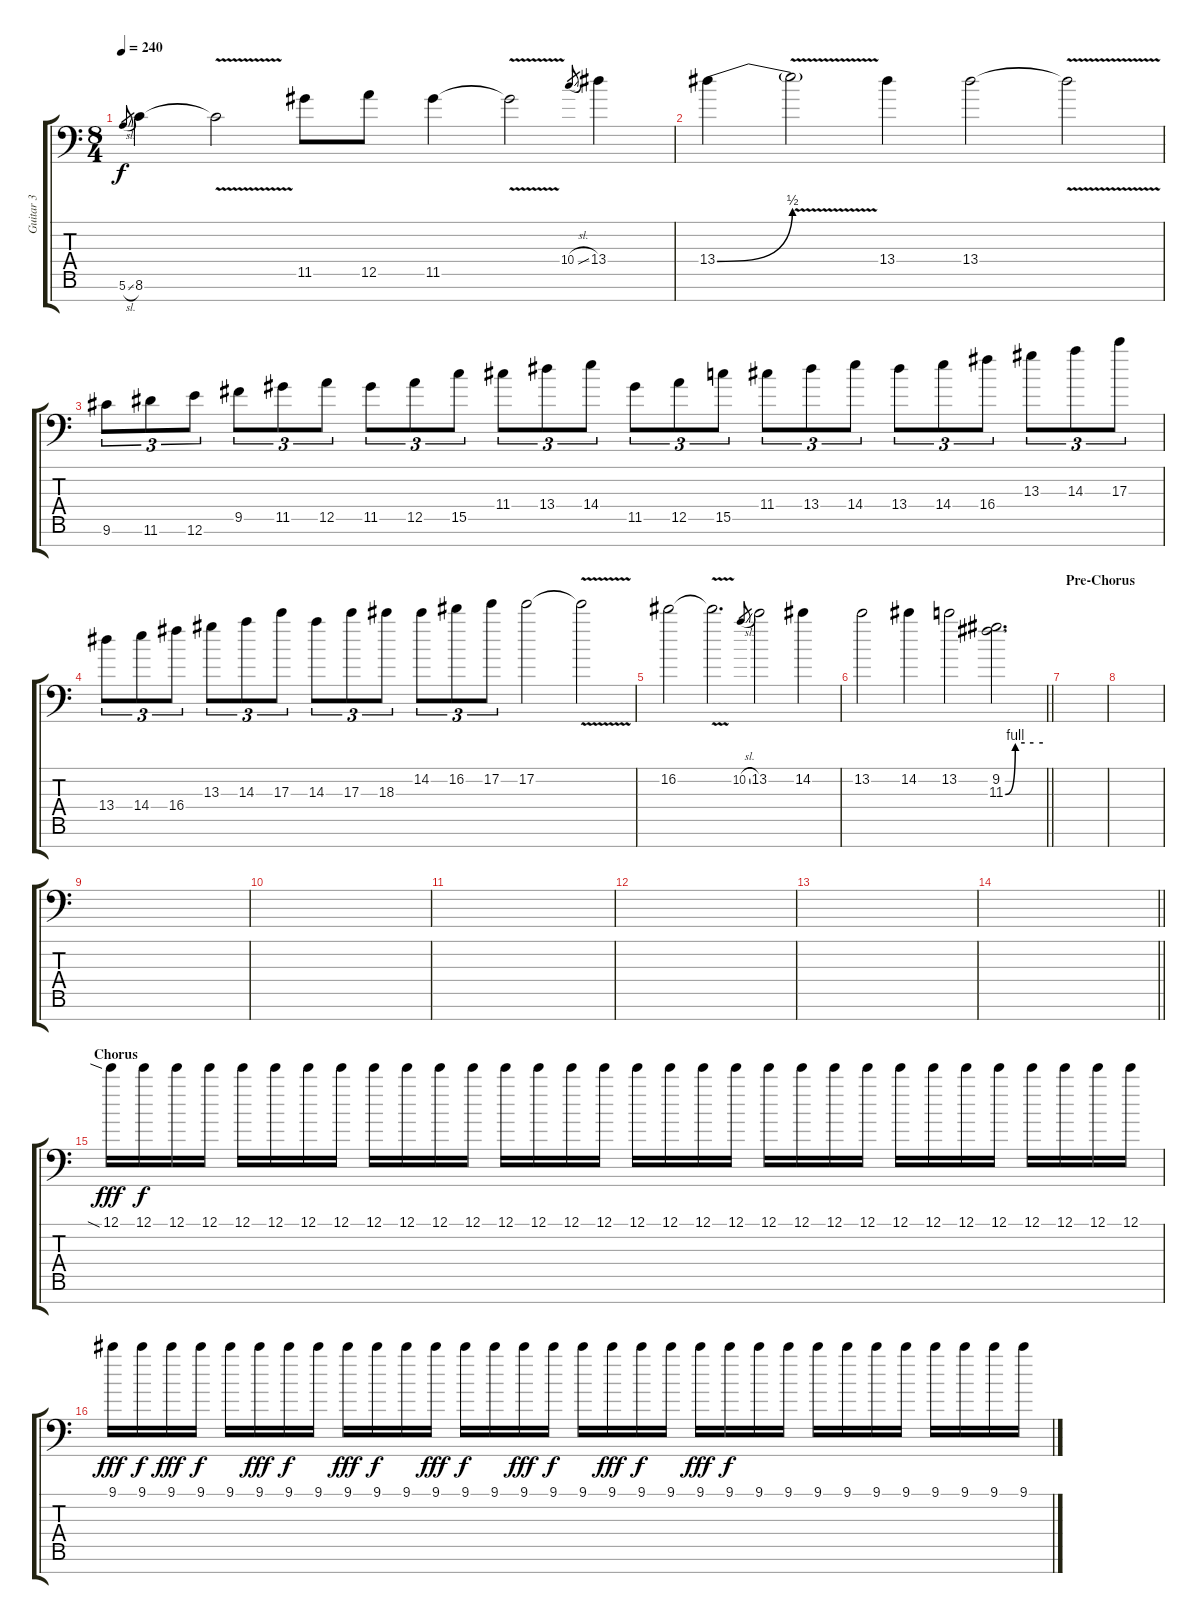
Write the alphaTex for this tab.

\track ("Guitar 3" "Guitar 3") {instrument electricguitarjazz}
\staff {score tabs}
\tuning (E4 B3 G3 D3 A2 E2 A1) {hide}
\ts (8 4)
\tempo 240
\clef f4
\ks c
5.6{sl}.8{gr dy f} 8.6.4 8.6{v t}.2 11.5.8 12.5.8 11.5.4 11.5{v t}.2 10.4{sl}.8{gr} 13.4.4 |
13.4{be (bend 0 0 60 2)}.4 13.4{v t}.2 13.4.4 13.4.2 13.4{v t}.2 |
9.6.8{tu (3 2)} 11.6.8{tu (3 2)} 12.6.8{tu (3 2)} 9.5.8{tu (3 2)} 11.5.8{tu (3 2)} 12.5.8{tu (3 2)} 11.5.8{tu (3 2)} 12.5.8{tu (3 2)} 15.5.8{tu (3 2)} 11.4.8{tu (3 2)} 13.4.8{tu (3 2)} 14.4.8{tu (3 2)} 11.5.8{tu (3 2)} 12.5.8{tu (3 2)} 15.5.8{tu (3 2)} 11.4.8{tu (3 2)} 13.4.8{tu (3 2)} 14.4.8{tu (3 2)} 13.4.8{tu (3 2)} 14.4.8{tu (3 2)} 16.4.8{tu (3 2)} 13.3.8{tu (3 2)} 14.3.8{tu (3 2)} 17.3.8{tu (3 2)} |
13.4.8{tu (3 2)} 14.4.8{tu (3 2)} 16.4.8{tu (3 2)} 13.3.8{tu (3 2)} 14.3.8{tu (3 2)} 17.3.8{tu (3 2)} 14.3.8{tu (3 2)} 17.3.8{tu (3 2)} 18.3.8{tu (3 2)} 14.2.8{tu (3 2)} 16.2.8{tu (3 2)} 17.2.8{tu (3 2)} 17.2.2 17.2{v t}.2 |
16.2.2 16.2{v t}.2{d} 10.2{sl}.8{gr} 13.2.2 14.2.4 |
\barLineRight lightlight
13.2.2 14.2.4 13.2.2 (9.2 11.3{be (custom 0 0 16 4 31 4 45 4 60 4)}).2{d} |
\section ("" "Pre-Chorus")
|
|
|
|
|
|
|
\barLineRight lightlight
|
\section ("" "Chorus")
12.1{sia}.16{dy fff volume 16 balance 8} 12.1.16{dy f} 12.1.16 12.1.16 12.1.16 12.1.16 12.1.16 12.1.16 12.1.16 12.1.16 12.1.16 12.1.16 12.1.16 12.1.16 12.1.16 12.1.16 12.1.16 12.1.16 12.1.16 12.1.16 12.1.16 12.1.16 12.1.16 12.1.16 12.1.16 12.1.16 12.1.16 12.1.16 12.1.16 12.1.16 12.1.16 12.1.16 |
9.1.16{dy fff} 9.1.16{dy f} 9.1.16{dy fff} 9.1.16{dy f} 9.1.16 9.1.16{dy fff} 9.1.16{dy f} 9.1.16 9.1.16{dy fff} 9.1.16{dy f} 9.1.16 9.1.16{dy fff} 9.1.16{dy f} 9.1.16 9.1.16{dy fff} 9.1.16{dy f} 9.1.16 9.1.16{dy fff} 9.1.16{dy f} 9.1.16 9.1.16{dy fff} 9.1.16{dy f} 9.1.16 9.1.16 9.1.16 9.1.16 9.1.16 9.1.16 9.1.16 9.1.16 9.1.16 9.1.16
